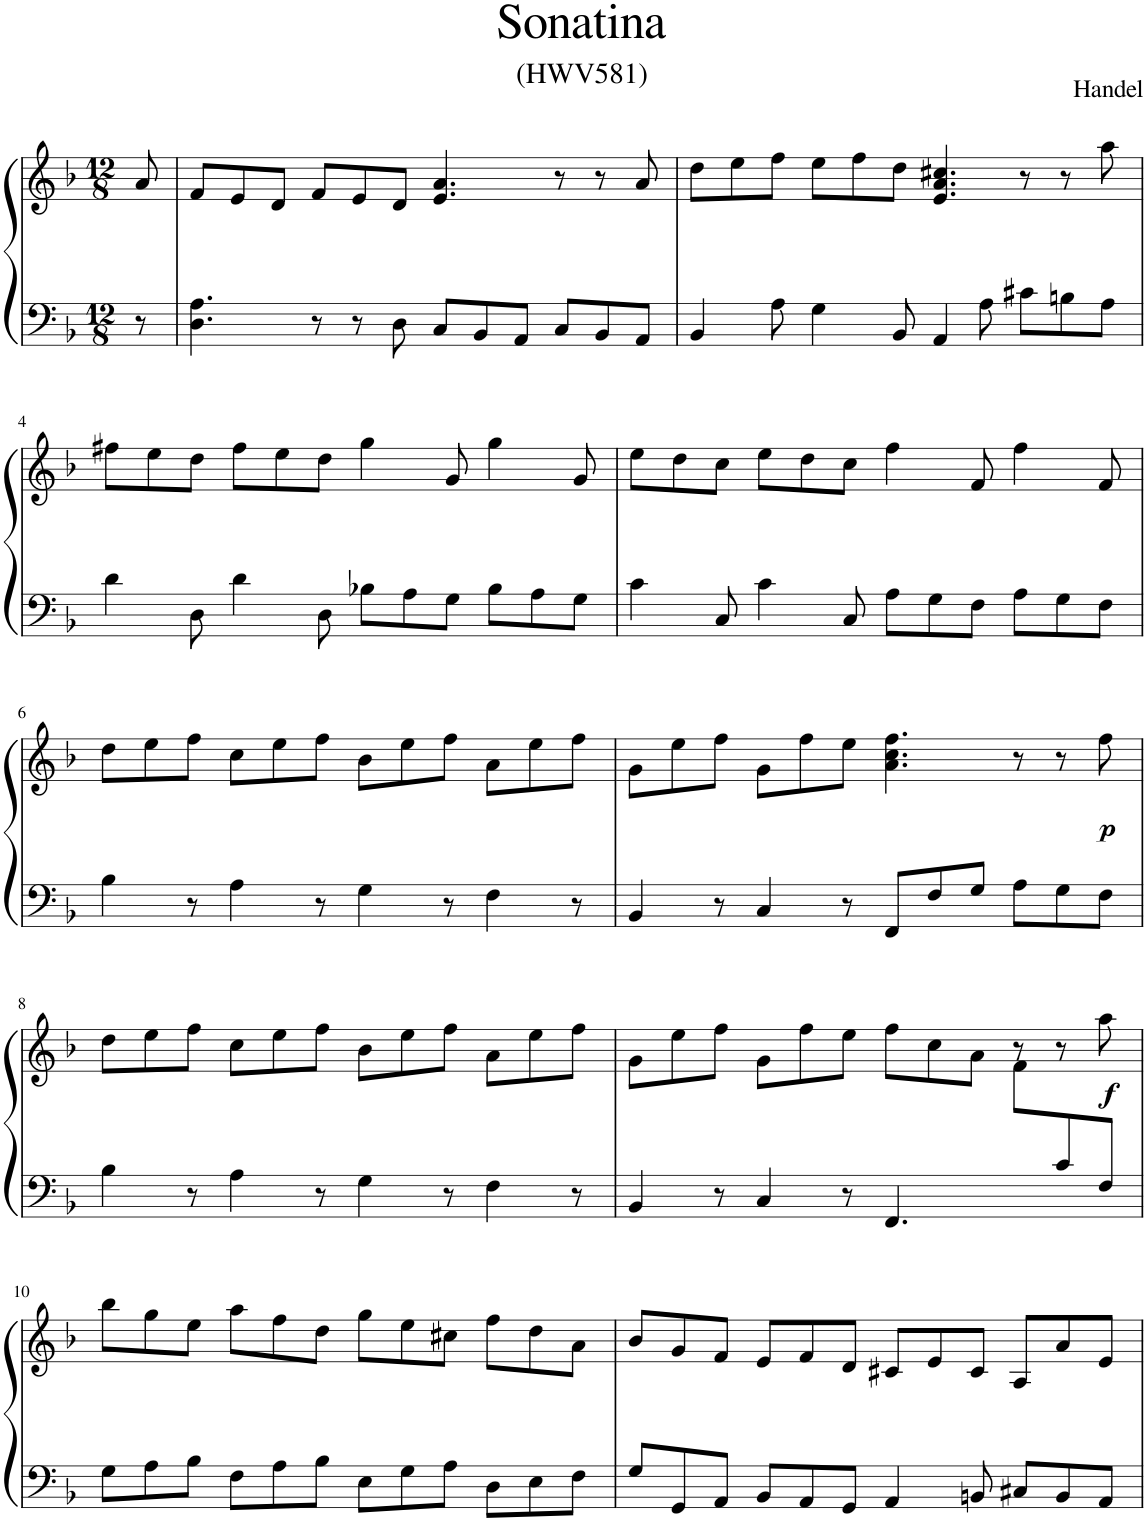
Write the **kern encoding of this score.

**kern	**kern	**dynam
*part1	*part1	*part1
*staff2	*staff1	*staff1/2
*I"Piano	*	*
*I'Pno	*	*
*clefF4	*clefG2	*
*k[b-]	*k[b-]	*
*M12/8	*M12/8	*
=1	=1	=1
8r	8a/	.
=2	=2	=2
4.D\ 4.A\	8f/L	.
.	8e/	.
.	8d/J	.
8r	8f/L	.
8r	8e/	.
8D\	8d/J	.
8C/L	4.e/ 4.a/	.
8BB-/	.	.
8AA/J	.	.
8C/L	8r	.
8BB-/	8r	.
8AA/J	8a/	.
=3	=3	=3
4BB-/	8dd\L	.
.	8ee\	.
8A\	8ff\J	.
4G\	8ee\L	.
.	8ff\	.
8BB-/	8dd\J	.
4AA/	4.e/ 4.a/ 4.cc#X/	.
8A\	.	.
8c#X\L	8r	.
8Bn\	8r	.
8A\J	8aa\	.
!!LO:LB:g=z
=4	=4	=4
4d\	8ff#X\L	.
.	8ee\	.
8D\	8dd\J	.
4d\	8ff#\L	.
.	8ee\	.
8D\	8dd\J	.
8B-X\L	4gg\	.
8A\	.	.
8G\J	8g/	.
8B-\L	4gg\	.
8A\	.	.
8G\J	8g/	.
=5	=5	=5
4c\	8ee\L	.
.	8dd\	.
8C/	8cc\J	.
4c\	8ee\L	.
.	8dd\	.
8C/	8cc\J	.
8A\L	4ff\	.
8G\	.	.
8F\J	8f/	.
8A\L	4ff\	.
8G\	.	.
8F\J	8f/	.
!!LO:LB:g=z
=6	=6	=6
4B-\	8dd\L	.
.	8ee\	.
8r	8ff\J	.
4A\	8cc\L	.
.	8ee\	.
8r	8ff\J	.
4G\	8b-\L	.
.	8ee\	.
8r	8ff\J	.
4F\	8a\L	.
.	8ee\	.
8r	8ff\J	.
=7	=7	=7
4BB-/	8g\L	.
.	8ee\	.
8r	8ff\J	.
4C/	8g\L	.
.	8ff\	.
8r	8ee\J	.
8FF/L	4.a\ 4.cc\ 4.ff\	.
8F/	.	.
8G/J	.	.
8A\L	8r	.
8G\	8r	.
!	!	!LO:DY:b
8F\J	8ff\	p
!!LO:LB:g=z
=8	=8	=8
4B-\	8dd\L	.
.	8ee\	.
8r	8ff\J	.
4A\	8cc\L	.
.	8ee\	.
8r	8ff\J	.
4G\	8b-\L	.
.	8ee\	.
8r	8ff\J	.
4F\	8a\L	.
.	8ee\	.
8r	8ff\J	.
=9	=9	=9
*	*^	*
4BB-/	8g\L	8ryy	.
*	*v	*v	*
.	8ee\	.
8r	8ff\J	.
4C/	8g\L	.
.	8ff\	.
8r	8ee\J	.
4.FF/	8ff\L	.
.	8cc\	.
.	8a\J	.
*	*^	*
8ryy	8r	8f\L	.
8c/	8r	4ryy	.
!	!	!	!LO:DY:b
8F/J	8aa\	.	f
*	*v	*v	*
!!LO:LB:g=z
=10	=10	=10
8G\L	8bb-\L	.
8A\	8gg\	.
8B-\J	8ee\J	.
8F\L	8aa\L	.
8A\	8ff\	.
8B-\J	8dd\J	.
8E\L	8gg\L	.
8G\	8ee\	.
8A\J	8cc#X\J	.
8D\L	8ff\L	.
8E\	8dd\	.
8F\J	8a\J	.
=11	=11	=11
8G/L	8b-/L	.
8GG/	8g/	.
8AA/J	8f/J	.
8BB-/L	8e/L	.
8AA/	8f/	.
8GG/J	8d/J	.
4AA/	8c#X/L	.
.	8e/	.
8BBn/	8c#/J	.
8C#X/L	8A/L	.
8BB/	8a/	.
8AA/J	8e/J	.
=	=	=
*-	*-	*-
